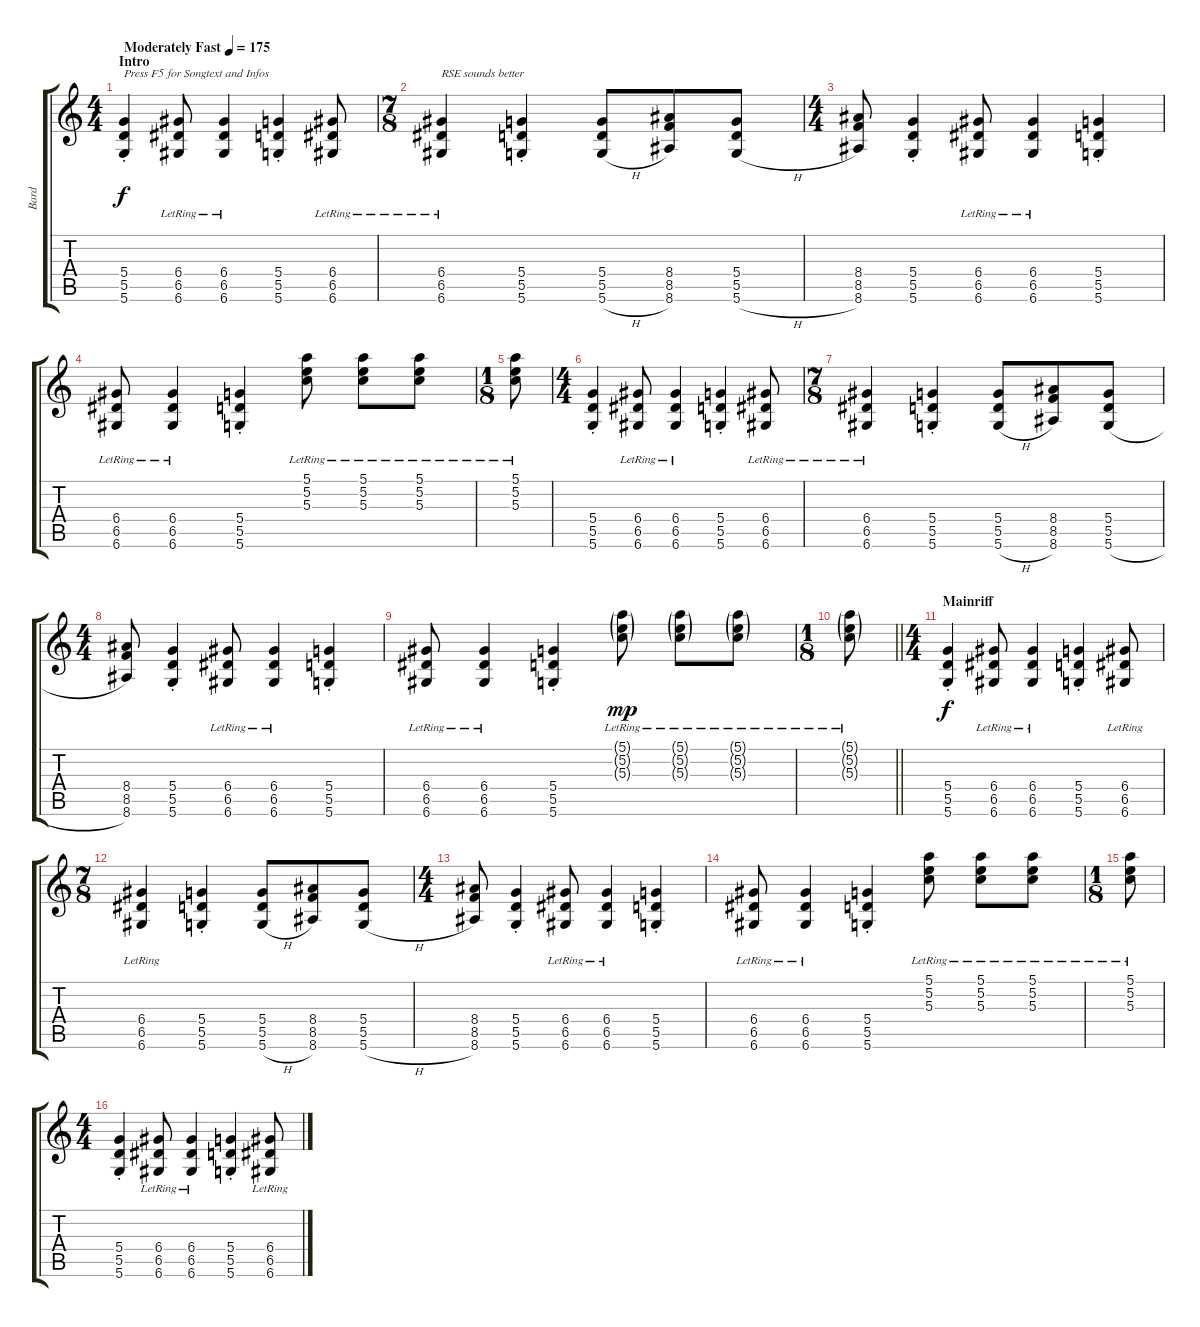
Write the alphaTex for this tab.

\track ("Bard" "Bard") {instrument distortionguitar bank 7}
\staff {score tabs}
\tuning (E4 B3 G3 D3 A2 D2) {hide}
\ts (4 4)
\section ("" "Intro")
\tempo (175 "Moderately Fast")
\clef g2
\ks c
(5.4{st} 5.5{st} 5.6{st}).4{txt "Press F5 for Songtext and Infos" dy f instrument distortionguitar} (6.4{lr} 6.5{lr} 6.6{lr}).8 (6.4{lr} 6.5{lr} 6.6{lr}).4 (5.4{st} 5.5{st} 5.6{st}).4 (6.4{lr} 6.5{lr} 6.6{lr}).8 |
\ts (7 8)
(6.4{lr} 6.5{lr} 6.6{lr}).4{txt "RSE sounds better"} (5.4{st} 5.5{st} 5.6{st}).4 (5.4 5.5 5.6{h}).8 (8.4 8.5 8.6).8 (5.4 5.5 5.6{h}).8 |
\ts (4 4)
(8.4 8.5 8.6).8 (5.4{st} 5.5{st} 5.6{st}).4 (6.4{lr} 6.5{lr} 6.6{lr}).8 (6.4{lr} 6.5{lr} 6.6{lr}).4 (5.4{st} 5.5{st} 5.6{st}).4 |
(6.4{lr} 6.5{lr} 6.6{lr}).8 (6.4{lr} 6.5{lr} 6.6{lr}).4 (5.4{st} 5.5{st} 5.6{st}).4 (5.1{lr} 5.2{lr} 5.3{lr}).8 (5.1{lr} 5.2{lr} 5.3{lr}).8 (5.1{lr} 5.2{lr} 5.3{lr}).8 |
\ts (1 8)
(5.1{lr} 5.2{lr} 5.3{lr}).8 |
\ts (4 4)
(5.4{st} 5.5{st} 5.6{st}).4 (6.4{lr} 6.5{lr} 6.6{lr}).8 (6.4{lr} 6.5{lr} 6.6{lr}).4 (5.4{st} 5.5{st} 5.6{st}).4 (6.4{lr} 6.5{lr} 6.6{lr}).8 |
\ts (7 8)
(6.4{lr} 6.5{lr} 6.6{lr}).4 (5.4{st} 5.5{st} 5.6{st}).4 (5.4 5.5 5.6{h}).8 (8.4 8.5 8.6).8 (5.4 5.5 5.6{h}).8 |
\ts (4 4)
(8.4 8.5 8.6).8 (5.4{st} 5.5{st} 5.6{st}).4 (6.4{lr} 6.5{lr} 6.6{lr}).8 (6.4{lr} 6.5{lr} 6.6{lr}).4 (5.4{st} 5.5{st} 5.6{st}).4 |
(6.4{lr} 6.5{lr} 6.6{lr}).8 (6.4{lr} 6.5{lr} 6.6{lr}).4 (5.4{st} 5.5{st} 5.6{st}).4 (5.1{g lr} 5.2{g lr} 5.3{g lr}).8{dy mp} (5.1{g lr} 5.2{g lr} 5.3{g lr}).8 (5.1{g lr} 5.2{g lr} 5.3{g lr}).8 |
\ts (1 8)
\barLineRight lightlight
(5.1{g lr} 5.2{g lr} 5.3{g lr}).8 |
\ts (4 4)
\section ("" "Mainriff")
(5.4{st} 5.5{st} 5.6{st}).4{dy f} (6.4{lr} 6.5{lr} 6.6{lr}).8 (6.4{lr} 6.5{lr} 6.6{lr}).4 (5.4{st} 5.5{st} 5.6{st}).4 (6.4{lr} 6.5{lr} 6.6{lr}).8 |
\ts (7 8)
(6.4{lr} 6.5{lr} 6.6{lr}).4 (5.4{st} 5.5{st} 5.6{st}).4 (5.4 5.5 5.6{h}).8 (8.4 8.5 8.6).8 (5.4 5.5 5.6{h}).8 |
\ts (4 4)
(8.4 8.5 8.6).8 (5.4{st} 5.5{st} 5.6{st}).4 (6.4{lr} 6.5{lr} 6.6{lr}).8 (6.4{lr} 6.5{lr} 6.6{lr}).4 (5.4{st} 5.5{st} 5.6{st}).4 |
(6.4{lr} 6.5{lr} 6.6{lr}).8 (6.4{lr} 6.5{lr} 6.6{lr}).4 (5.4{st} 5.5{st} 5.6{st}).4 (5.1{lr} 5.2{lr} 5.3{lr}).8 (5.1{lr} 5.2{lr} 5.3{lr}).8 (5.1{lr} 5.2{lr} 5.3{lr}).8 |
\ts (1 8)
(5.1{lr} 5.2{lr} 5.3{lr}).8 |
\ts (4 4)
(5.4{st} 5.5{st} 5.6{st}).4 (6.4{lr} 6.5{lr} 6.6{lr}).8 (6.4{lr} 6.5{lr} 6.6{lr}).4 (5.4{st} 5.5{st} 5.6{st}).4 (6.4{lr} 6.5{lr} 6.6{lr}).8
